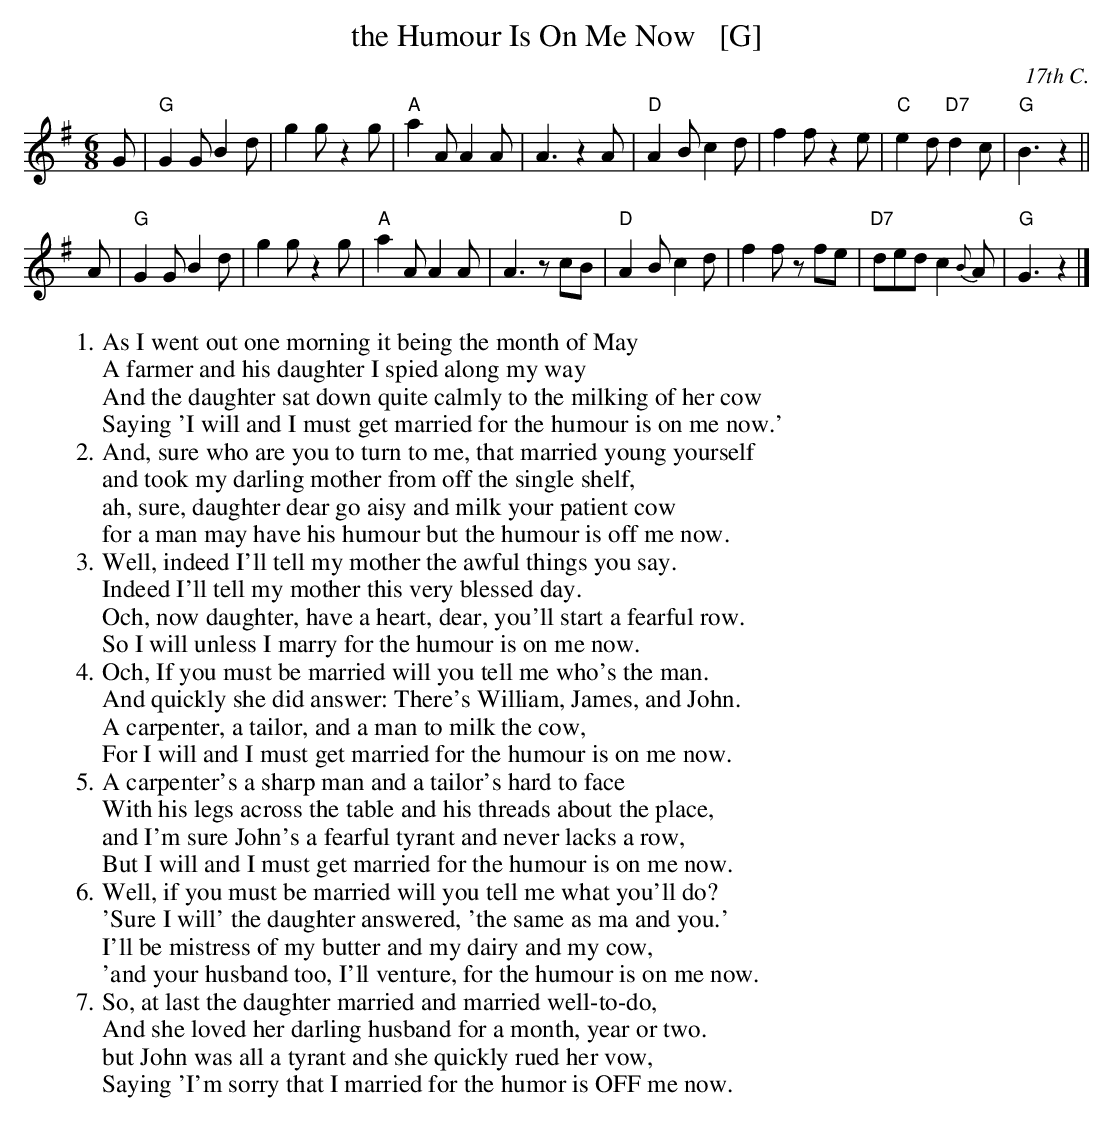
X:1
T: the Humour Is On Me Now   [G]
O: 17th C.
M: 6/8
L: 1/8
K: G
G | "G"G2G B2d | g2g z2g | "A"a2A A2A | A3 z2A | "D"A2B c2d | f2f z2e | "C"e2d "D7"d2c | "G"B3 z2 ||
A | "G"G2G B2d | g2g z2g | "A"a2A A2A | A3 zcB | "D"A2B c2d | f2f zfe | "D7"ded c2{B}A | "G"G3 z2 |]
W:1.As I went out one morning it being the month of May
W: A farmer and his daughter I spied along my way
W: And the daughter sat down quite calmly to the milking of her cow
W: Saying 'I will and I must get married for the humour is on me now.'
W:2. And, sure who are you to turn to me, that married young yourself
W: and took my darling mother from off the single shelf,
W: ah, sure, daughter dear go aisy and milk your patient cow
W: for a man may have his humour but the humour is off me now.
W:3. Well, indeed I'll tell my mother the awful things you say.
W: Indeed I'll tell my mother this very blessed day.
W: Och, now daughter, have a heart, dear, you'll start a fearful row.
W: So I will unless I marry for the humour is on me now.
W:4. Och, If you must be married will you tell me who's the man.
W: And quickly she did answer: There's William, James, and John.
W: A carpenter, a tailor, and a man to milk the cow,
W: For I will and I must get married for the humour is on me now.
W:5. A carpenter's a sharp man and a tailor's hard to face
W: With his legs across the table and his threads about the place,
W: and I'm sure John's a fearful tyrant and never lacks a row,
W: But I will and I must get married for the humour is on me now.
W:6. Well, if you must be married will you tell me what you'll do?
W: 'Sure I will' the daughter answered, 'the same as ma and you.'
W: I'll be mistress of my butter and my dairy and my cow,
W: 'and your husband too, I'll venture, for the humour is on me now.
W:7. So, at last the daughter married and married well-to-do,
W: And she loved her darling husband for a month, year or two.
W: but John was all a tyrant and she quickly rued her vow,
W: Saying 'I'm sorry that I married for the humor is OFF me now.
